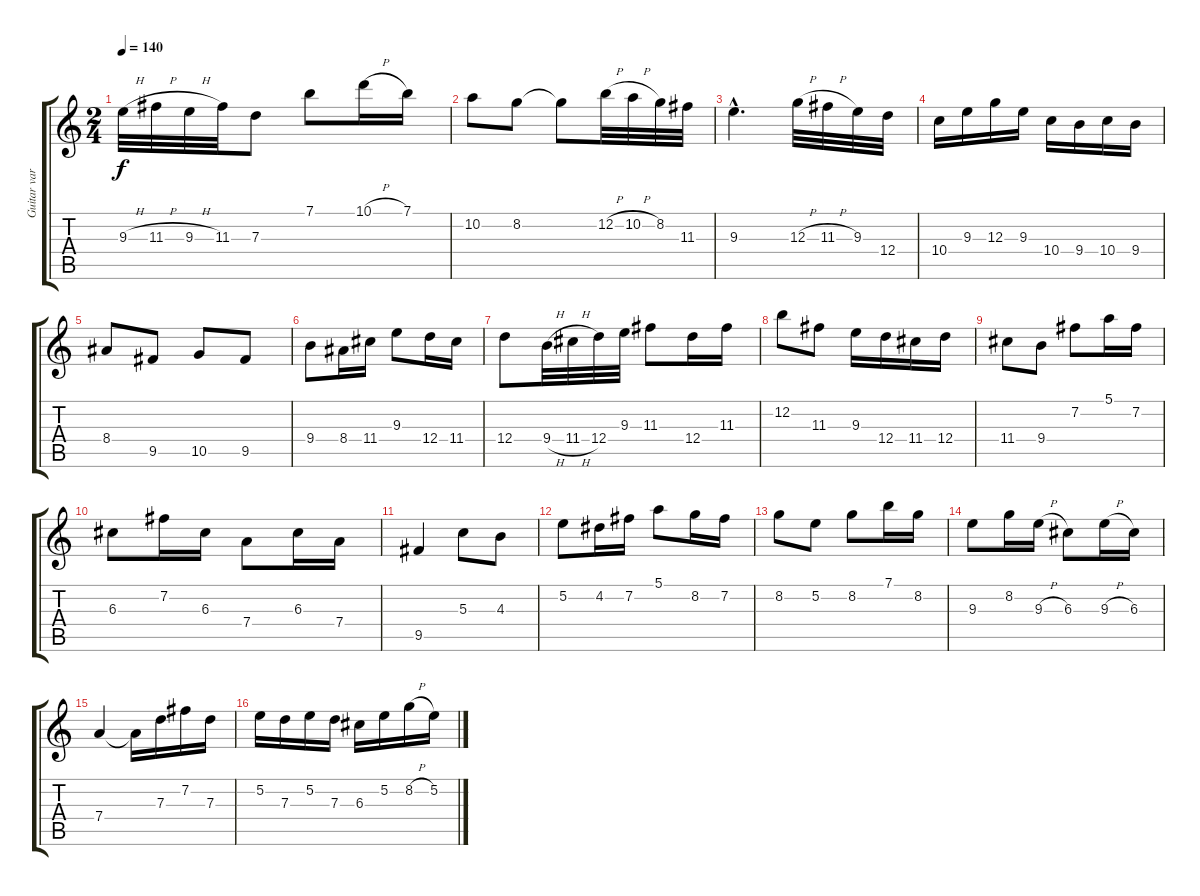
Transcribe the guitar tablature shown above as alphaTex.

\track ("Guitar var2" "Guitar var") {instrument acousticguitarsteel}
\staff {score tabs}
\tuning (E4 B3 G3 D3 A2 E2) {hide}
\ts (2 4)
\tempo 140
\clef g2
\ks c
9.3{h}.32{dy f} 11.3{h}.32 9.3{h}.32 11.3.32 7.3.8 7.1.8 10.1{h}.16 7.1.16 |
10.2.8 8.2.8 8.2{t}.8 12.2{h}.32 10.2{h}.32 8.2.32 11.3.32 |
9.3{hac}.4{d} 12.3{h}.32 11.3{h}.32 9.3.32 12.4.32 |
10.4.16 9.3.16 12.3.16 9.3.16 10.4.16 9.4.16 10.4.16 9.4.16 |
8.4.8 9.5.8 10.5.8 9.5.8 |
9.4.8 8.4.16 11.4.16 9.3.8 12.4.16 11.4.16 |
12.4.8 9.4{h}.32 11.4{h}.32 12.4.32 9.3.32 11.3.8 12.4.16 11.3.16 |
12.2.8 11.3.8 9.3.16 12.4.16 11.4.16 12.4.16 |
11.4.8 9.4.8 7.2.8 5.1.16 7.2.16 |
6.3.8 7.2.16 6.3.16 7.4.8 6.3.16 7.4.16 |
9.5.4 5.3.8 4.3.8 |
5.2.8 4.2.16 7.2.16 5.1.8 8.2.16 7.2.16 |
8.2.8 5.2.8 8.2.8 7.1.16 8.2.16 |
9.3.8 8.2.16 9.3{h}.16 6.3.8 9.3{h}.16 6.3.16 |
7.4.4 7.4{t}.16 7.3.16 7.2.16 7.3.16 |
5.2.16 7.3.16 5.2.16 7.3.16 6.3.16 5.2.16 8.2{h}.16 5.2.16
